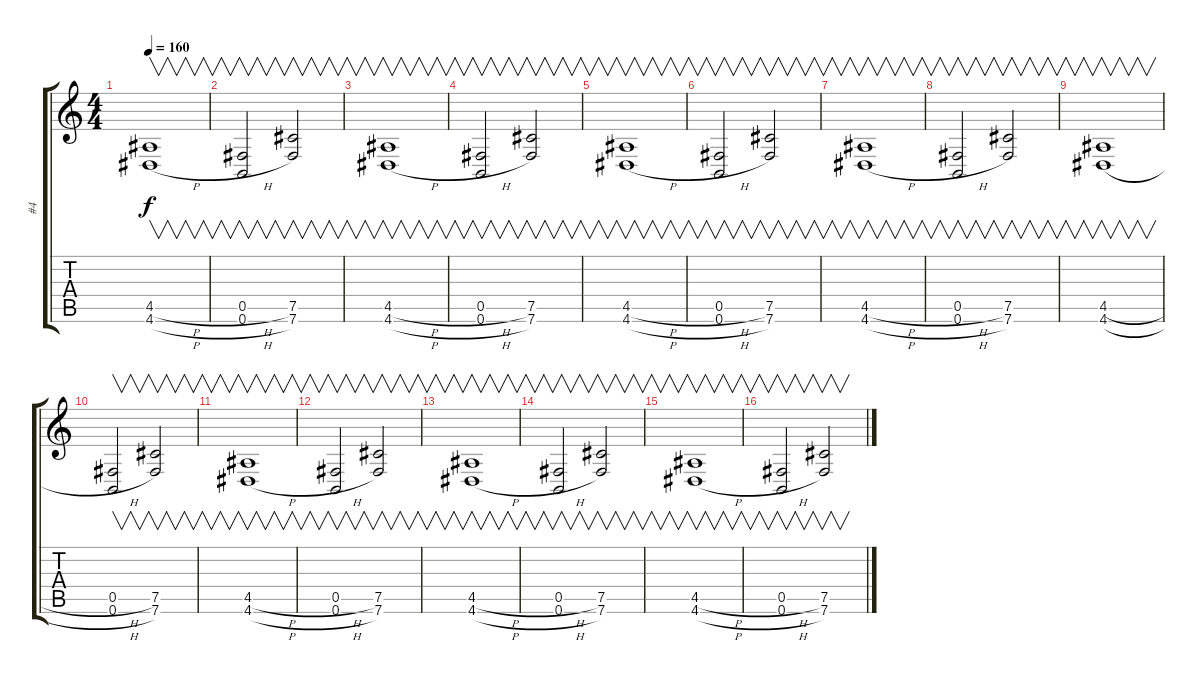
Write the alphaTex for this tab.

\track ("#4" "#4") {instrument distortionguitar}
\staff {score tabs}
\tuning (Db4 Ab3 E3 B2 Gb2 B1) {hide}
\ts (4 4)
\tempo 160
\clef g2
\ks c
(4.5{h} 4.6{h}).1{v dy f} |
(0.5{h} 0.6{h}).2{v} (7.5 7.6).2{v} |
(4.5{h} 4.6{h}).1{v} |
(0.5{h} 0.6{h}).2{v} (7.5 7.6).2{v} |
(4.5{h} 4.6{h}).1{v} |
(0.5{h} 0.6{h}).2{v} (7.5 7.6).2{v} |
(4.5{h} 4.6{h}).1{v} |
(0.5{h} 0.6{h}).2{v} (7.5 7.6).2{v} |
(4.5{h} 4.6{h}).1{v} |
(0.5{h} 0.6{h}).2{v} (7.5 7.6).2{v} |
(4.5{h} 4.6{h}).1{v} |
(0.5{h} 0.6{h}).2{v} (7.5 7.6).2{v} |
(4.5{h} 4.6{h}).1{v} |
(0.5{h} 0.6{h}).2{v} (7.5 7.6).2{v} |
(4.5{h} 4.6{h}).1{v} |
(0.5{h} 0.6{h}).2{v} (7.5 7.6).2{v}
